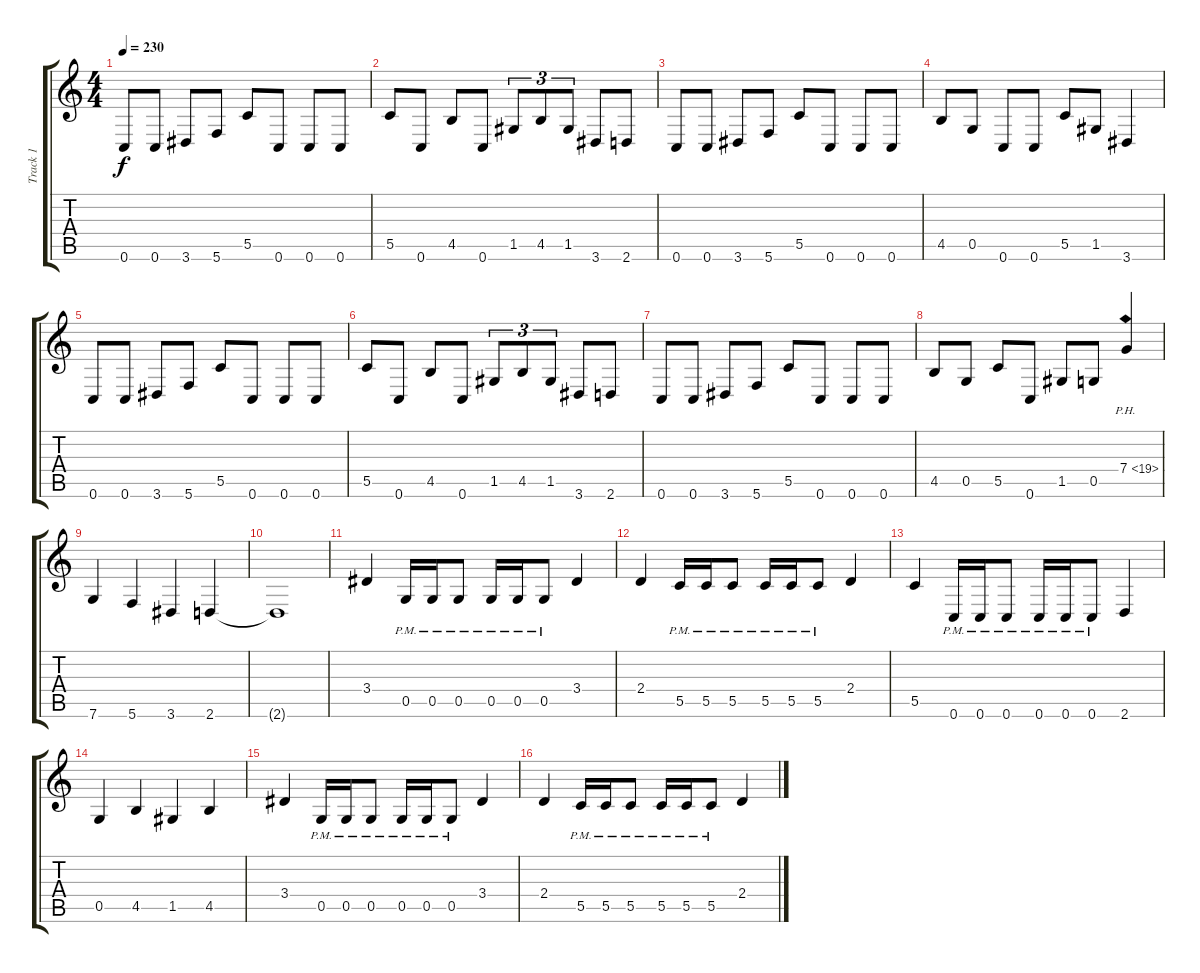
\track ("Track 1" "Track 1") {instrument distortionguitar}
\staff {score tabs}
\tuning (D4 A3 F3 C3 G2 C2) {hide}
\ts (4 4)
\tempo 230
\clef g2
\ks c
0.6.8{dy f} 0.6.8 3.6.8 5.6.8 5.5.8 0.6.8 0.6.8 0.6.8 |
5.5.8 0.6.8 4.5.8 0.6.8 1.5.8{tu (3 2)} 4.5.8{tu (3 2)} 1.5.8{tu (3 2)} 3.6.8 2.6.8 |
0.6.8 0.6.8 3.6.8 5.6.8 5.5.8 0.6.8 0.6.8 0.6.8 |
4.5.8 0.5.8 0.6.8 0.6.8 5.5.8 1.5.8 3.6.4 |
0.6.8 0.6.8 3.6.8 5.6.8 5.5.8 0.6.8 0.6.8 0.6.8 |
5.5.8 0.6.8 4.5.8 0.6.8 1.5.8{tu (3 2)} 4.5.8{tu (3 2)} 1.5.8{tu (3 2)} 3.6.8 2.6.8 |
0.6.8 0.6.8 3.6.8 5.6.8 5.5.8 0.6.8 0.6.8 0.6.8 |
4.5.8 0.5.8 5.5.8 0.6.8 1.5.8 0.5.8 7.4{ph 12}.4 |
7.6.4 5.6.4 3.6.4 2.6.4 |
2.6{t}.1 |
3.4.4 0.5{pm}.16 0.5{pm}.16 0.5{pm}.8 0.5{pm}.16 0.5{pm}.16 0.5{pm}.8 3.4.4 |
2.4.4 5.5{pm}.16 5.5{pm}.16 5.5{pm}.8 5.5{pm}.16 5.5{pm}.16 5.5{pm}.8 2.4.4 |
5.5.4 0.6{pm}.16 0.6{pm}.16 0.6{pm}.8 0.6{pm}.16 0.6{pm}.16 0.6{pm}.8 2.6.4 |
0.5.4 4.5.4 1.5.4 4.5.4 |
3.4.4 0.5{pm}.16 0.5{pm}.16 0.5{pm}.8 0.5{pm}.16 0.5{pm}.16 0.5{pm}.8 3.4.4 |
2.4.4 5.5{pm}.16 5.5{pm}.16 5.5{pm}.8 5.5{pm}.16 5.5{pm}.16 5.5{pm}.8 2.4.4
